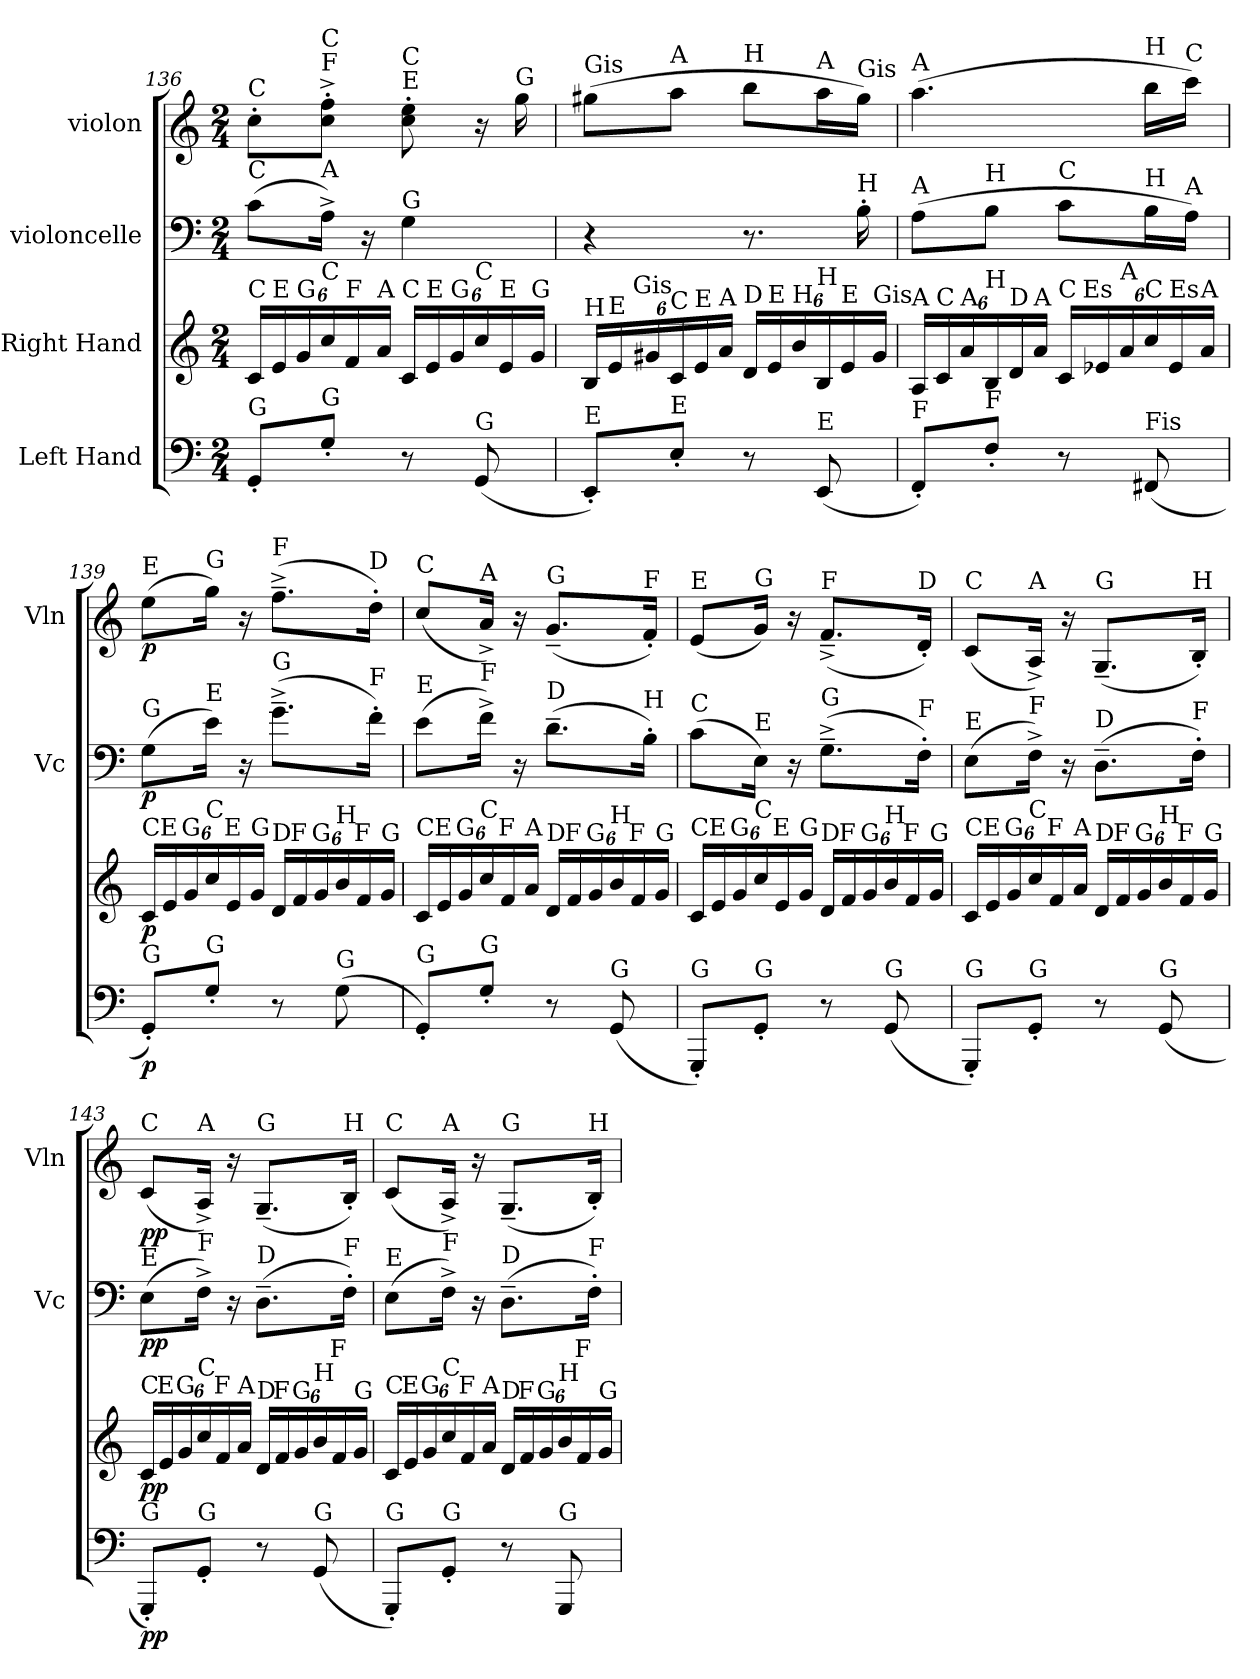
**kern	**dynam	**kern	**dynam	**kern	**dynam	**kern	**dynam
*part4	*part4	*part3	*part3	*part2	*part2	*part1	*part1
*staff4	*staff4	*staff3	*staff3	*staff2	*staff2	*staff1	*staff1
*I"Left Hand	*	*I"Right Hand	*	*I"violoncelle	*	*I"violon	*
*	*	*	*	*I'Vc	*	*I'Vln	*
*clefF4	*	*clefG2	*	*clefF4	*	*clefG2	*
*k[]	*	*k[]	*	*k[]	*	*k[]	*
*M2/4	*	*M2/4	*	*M2/4	*	*M2/4	*
*	*	*Xbrackettup	*	*	*	*	*
=136	=136	=136	=136	=136	=136	=136	=136
!	!	!	!	!	!	!LO:TX:a:t=C	!
!	!	!	!	!LO:TX:a:t=C	!	!	!
!	!	!LO:TX:a:t=C	!	!	!	!	!
!LO:TX:a:t=G	!	!	!	!	!	!	!
8GG'/L	.	24c/LL	.	(>8c\L	.	8cc'\L	.
!	!	!LO:TX:a:t=E	!	!	!	!	!
.	.	24e/	.	.	.	.	.
!	!	!LO:TX:a:t=G	!	!	!	!	!
.	.	24g/	.	.	.	.	.
!	!	!	!	!	!	!LO:TX:a:t=F	!
!	!	!	!	!	!	!LO:TX:a:t=C	!
!	!	!	!	!LO:TX:a:t=A	!	!	!
!	!	!LO:TX:a:t=C	!	!	!	!	!
!LO:TX:a:t=G	!	!	!	!	!	!	!
8G'/J	.	24cc/	.	16A^\Jk)	.	8cc\'^ 8ff\'^J	.
!	!	!LO:TX:a:t=F	!	!	!	!	!
.	.	24f/	.	.	.	.	.
.	.	.	.	16r	.	.	.
!	!	!LO:TX:a:t=A	!	!	!	!	!
.	.	24a/JJ	.	.	.	.	.
!	!	!	!	!	!	!LO:TX:a:t=E	!
!	!	!	!	!	!	!LO:TX:a:t=C	!
!	!	!	!	!LO:TX:a:t=G	!	!	!
!	!	!LO:TX:a:t=C	!	!	!	!	!
8r	.	24c/LL	.	4G\	.	8cc\' 8ee\'	.
!	!	!LO:TX:a:t=E	!	!	!	!	!
.	.	24e/	.	.	.	.	.
!	!	!LO:TX:a:t=G	!	!	!	!	!
.	.	24g/	.	.	.	.	.
!	!	!LO:TX:a:t=C	!	!	!	!	!
!LO:TX:a:t=G	!	!	!	!	!	!	!
(<8GG/	.	24cc/	.	.	.	16r	.
!	!	!LO:TX:a:t=E	!	!	!	!	!
.	.	24e/	.	.	.	.	.
!	!	!	!	!	!	!LO:TX:a:t=G	!
.	.	.	.	.	.	16gg\	.
!	!	!LO:TX:a:t=G	!	!	!	!	!
.	.	24g/JJ	.	.	.	.	.
=137	=137	=137	=137	=137	=137	=137	=137
!	!	!	!	!	!	!LO:TX:a:t=Gis	!
!	!	!LO:TX:a:t=H	!	!	!	!	!
!LO:TX:a:t=E	!	!	!	!	!	!	!
8EE'/L)	.	24B/LL	.	4r	.	(>8gg#X\L	.
!	!	!LO:TX:a:t=E	!	!	!	!	!
.	.	24e/	.	.	.	.	.
!	!	!LO:TX:a:t=Gis	!	!	!	!	!
.	.	24g#X/	.	.	.	.	.
!	!	!	!	!	!	!LO:TX:a:t=A	!
!	!	!LO:TX:a:t=C	!	!	!	!	!
!LO:TX:a:t=E	!	!	!	!	!	!	!
8E'/J	.	24c/	.	.	.	8aa\J	.
!	!	!LO:TX:a:t=E	!	!	!	!	!
.	.	24e/	.	.	.	.	.
!	!	!LO:TX:a:t=A	!	!	!	!	!
.	.	24a/JJ	.	.	.	.	.
!	!	!	!	!	!	!LO:TX:a:t=H	!
!	!	!LO:TX:a:t=D	!	!	!	!	!
8r	.	24d/LL	.	8.r	.	8bb\L	.
!	!	!LO:TX:a:t=E	!	!	!	!	!
.	.	24e/	.	.	.	.	.
!	!	!LO:TX:a:t=H	!	!	!	!	!
.	.	24b/	.	.	.	.	.
!	!	!	!	!	!	!LO:TX:a:t=A	!
!	!	!LO:TX:a:t=H	!	!	!	!	!
!LO:TX:a:t=E	!	!	!	!	!	!	!
(<8EE/	.	24B/	.	.	.	16aa\L	.
!	!	!LO:TX:a:t=E	!	!	!	!	!
.	.	24e/	.	.	.	.	.
!	!	!	!	!	!	!LO:TX:a:t=Gis	!
!	!	!	!	!LO:TX:a:t=H	!	!	!
.	.	.	.	16B'\	.	16gg#\JJ)	.
!	!	!LO:TX:a:t=Gis	!	!	!	!	!
.	.	24g#/JJ	.	.	.	.	.
!!LO:LB:g=z
=138	=138	=138	=138	=138	=138	=138	=138
!	!	!	!	!	!	!LO:TX:a:t=A	!
!	!	!	!	!LO:TX:a:t=A	!	!	!
!	!	!LO:TX:a:t=A	!	!	!	!	!
!LO:TX:a:t=F	!	!	!	!	!	!	!
8FF'/L)	.	24A/LL	.	(>8A\L	.	(>4.aa\	.
!	!	!LO:TX:a:t=C	!	!	!	!	!
.	.	24c/	.	.	.	.	.
!	!	!LO:TX:a:t=A	!	!	!	!	!
.	.	24a/	.	.	.	.	.
!	!	!	!	!LO:TX:a:t=H	!	!	!
!	!	!LO:TX:a:t=H	!	!	!	!	!
!LO:TX:a:t=F	!	!	!	!	!	!	!
8F'/J	.	24B/	.	8B\J	.	.	.
!	!	!LO:TX:a:t=D	!	!	!	!	!
.	.	24d/	.	.	.	.	.
!	!	!LO:TX:a:t=A	!	!	!	!	!
.	.	24a/JJ	.	.	.	.	.
!	!	!	!	!LO:TX:a:t=C	!	!	!
!	!	!LO:TX:a:t=C	!	!	!	!	!
8r	.	24c/LL	.	8c\L	.	.	.
!	!	!LO:TX:a:t=Es	!	!	!	!	!
.	.	24e-X/	.	.	.	.	.
!	!	!LO:TX:a:t=A	!	!	!	!	!
.	.	24a/	.	.	.	.	.
!	!	!	!	!	!	!LO:TX:a:t=H	!
!	!	!	!	!LO:TX:a:t=H	!	!	!
!	!	!LO:TX:a:t=C	!	!	!	!	!
!LO:TX:a:t=Fis	!	!	!	!	!	!	!
(<8FF#X/	.	24cc/	.	16B\L	.	16bb\LL	.
!	!	!LO:TX:a:t=Es	!	!	!	!	!
.	.	24e-/	.	.	.	.	.
!	!	!	!	!	!	!LO:TX:a:t=C	!
!	!	!	!	!LO:TX:a:t=A	!	!	!
.	.	.	.	16A\JJ)	.	16ccc\JJ)	.
!	!	!LO:TX:a:t=A	!	!	!	!	!
.	.	24a/JJ	.	.	.	.	.
=139	=139	=139	=139	=139	=139	=139	=139
!	!	!	!	!	!	!LO:TX:a:t=E	!
!	!	!	!	!LO:TX:a:t=G	!	!	!
!	!	!LO:TX:a:t=C	!	!	!	!	!
!LO:TX:a:t=G	!	!	!	!	!	!	!
!	!LO:DY:b	!	!LO:DY:b	!	!LO:DY:b	!	!LO:DY:b
8GG'/L)	p	24c/LL	p	(>8G\L	p	(>8ee\L	p
!	!	!LO:TX:a:t=E	!	!	!	!	!
.	.	24e/	.	.	.	.	.
!	!	!LO:TX:a:t=G	!	!	!	!	!
.	.	24g/	.	.	.	.	.
!	!	!	!	!	!	!LO:TX:a:t=G	!
!	!	!	!	!LO:TX:a:t=E	!	!	!
!	!	!LO:TX:a:t=C	!	!	!	!	!
!LO:TX:a:t=G	!	!	!	!	!	!	!
8G'/J	.	24cc/	.	16e\Jk)	.	16gg\Jk)	.
!	!	!LO:TX:a:t=E	!	!	!	!	!
.	.	24e/	.	.	.	.	.
.	.	.	.	16r	.	16r	.
!	!	!LO:TX:a:t=G	!	!	!	!	!
.	.	24g/JJ	.	.	.	.	.
!	!	!	!	!	!	!LO:TX:a:t=F	!
!	!	!	!	!LO:TX:a:t=G	!	!	!
!	!	!LO:TX:a:t=D	!	!	!	!	!
8r	.	24d/LL	.	(>8.g~^\L	.	(>8.ff~^\L	.
!	!	!LO:TX:a:t=F	!	!	!	!	!
.	.	24f/	.	.	.	.	.
!	!	!LO:TX:a:t=G	!	!	!	!	!
.	.	24g/	.	.	.	.	.
!	!	!LO:TX:a:t=H	!	!	!	!	!
!LO:TX:a:t=G	!	!	!	!	!	!	!
(>8G\	.	24b/	.	.	.	.	.
!	!	!LO:TX:a:t=F	!	!	!	!	!
.	.	24f/	.	.	.	.	.
!	!	!	!	!	!	!LO:TX:a:t=D	!
!	!	!	!	!LO:TX:a:t=F	!	!	!
.	.	.	.	16f'\Jk)	.	16dd'\Jk)	.
!	!	!LO:TX:a:t=G	!	!	!	!	!
.	.	24g/JJ	.	.	.	.	.
=140	=140	=140	=140	=140	=140	=140	=140
!	!	!	!	!	!	!LO:TX:a:t=C	!
!	!	!	!	!LO:TX:a:t=E	!	!	!
!	!	!LO:TX:a:t=C	!	!	!	!	!
!LO:TX:a:t=G	!	!	!	!	!	!	!
8GG'/L)	.	24c/LL	.	(>8e\L	.	(<8cc/L	.
!	!	!LO:TX:a:t=E	!	!	!	!	!
.	.	24e/	.	.	.	.	.
!	!	!LO:TX:a:t=G	!	!	!	!	!
.	.	24g/	.	.	.	.	.
!	!	!	!	!	!	!LO:TX:a:t=A	!
!	!	!	!	!LO:TX:a:t=F	!	!	!
!	!	!LO:TX:a:t=C	!	!	!	!	!
!LO:TX:a:t=G	!	!	!	!	!	!	!
8G'/J	.	24cc/	.	16f^\Jk)	.	16a^/Jk)	.
!	!	!LO:TX:a:t=F	!	!	!	!	!
.	.	24f/	.	.	.	.	.
.	.	.	.	16r	.	16r	.
!	!	!LO:TX:a:t=A	!	!	!	!	!
.	.	24a/JJ	.	.	.	.	.
!	!	!	!	!	!	!LO:TX:a:t=G	!
!	!	!	!	!LO:TX:a:t=D	!	!	!
!	!	!LO:TX:a:t=D	!	!	!	!	!
8r	.	24d/LL	.	(>8.d~\L	.	(<8.g~/L	.
!	!	!LO:TX:a:t=F	!	!	!	!	!
.	.	24f/	.	.	.	.	.
!	!	!LO:TX:a:t=G	!	!	!	!	!
.	.	24g/	.	.	.	.	.
!	!	!LO:TX:a:t=H	!	!	!	!	!
!LO:TX:a:t=G	!	!	!	!	!	!	!
(<8GG/	.	24b/	.	.	.	.	.
!	!	!LO:TX:a:t=F	!	!	!	!	!
.	.	24f/	.	.	.	.	.
!	!	!	!	!	!	!LO:TX:a:t=F	!
!	!	!	!	!LO:TX:a:t=H	!	!	!
.	.	.	.	16B'\Jk)	.	16f'/Jk)	.
!	!	!LO:TX:a:t=G	!	!	!	!	!
.	.	24g/JJ	.	.	.	.	.
!!LO:PB:g=z
=141	=141	=141	=141	=141	=141	=141	=141
!	!	!	!	!	!	!LO:TX:a:t=E	!
!	!	!	!	!LO:TX:a:t=C	!	!	!
!	!	!LO:TX:a:t=C	!	!	!	!	!
!LO:TX:a:t=G	!	!	!	!	!	!	!
8GGG'/L)	.	24c/LL	.	(>8c\L	.	(<8e/L	.
!	!	!LO:TX:a:t=E	!	!	!	!	!
.	.	24e/	.	.	.	.	.
!	!	!LO:TX:a:t=G	!	!	!	!	!
.	.	24g/	.	.	.	.	.
!	!	!	!	!	!	!LO:TX:a:t=G	!
!	!	!	!	!LO:TX:a:t=E	!	!	!
!	!	!LO:TX:a:t=C	!	!	!	!	!
!LO:TX:a:t=G	!	!	!	!	!	!	!
8GG'/J	.	24cc/	.	16E\Jk)	.	16g/Jk)	.
!	!	!LO:TX:a:t=E	!	!	!	!	!
.	.	24e/	.	.	.	.	.
.	.	.	.	16r	.	16r	.
!	!	!LO:TX:a:t=G	!	!	!	!	!
.	.	24g/JJ	.	.	.	.	.
!	!	!	!	!	!	!LO:TX:a:t=F	!
!	!	!	!	!LO:TX:a:t=G	!	!	!
!	!	!LO:TX:a:t=D	!	!	!	!	!
8r	.	24d/LL	.	(>8.G~^\L	.	(<8.f~^/L	.
!	!	!LO:TX:a:t=F	!	!	!	!	!
.	.	24f/	.	.	.	.	.
!	!	!LO:TX:a:t=G	!	!	!	!	!
.	.	24g/	.	.	.	.	.
!	!	!LO:TX:a:t=H	!	!	!	!	!
!LO:TX:a:t=G	!	!	!	!	!	!	!
(<8GG/	.	24b/	.	.	.	.	.
!	!	!LO:TX:a:t=F	!	!	!	!	!
.	.	24f/	.	.	.	.	.
!	!	!	!	!	!	!LO:TX:a:t=D	!
!	!	!	!	!LO:TX:a:t=F	!	!	!
.	.	.	.	16F'\Jk)	.	16d'/Jk)	.
!	!	!LO:TX:a:t=G	!	!	!	!	!
.	.	24g/JJ	.	.	.	.	.
=142	=142	=142	=142	=142	=142	=142	=142
!	!	!	!	!	!	!LO:TX:a:t=C	!
!	!	!	!	!LO:TX:a:t=E	!	!	!
!	!	!LO:TX:a:t=C	!	!	!	!	!
!LO:TX:a:t=G	!	!	!	!	!	!	!
8GGG'/L)	.	24c/LL	.	(>8E\L	.	(<8c/L	.
!	!	!LO:TX:a:t=E	!	!	!	!	!
.	.	24e/	.	.	.	.	.
!	!	!LO:TX:a:t=G	!	!	!	!	!
.	.	24g/	.	.	.	.	.
!	!	!	!	!	!	!LO:TX:a:t=A	!
!	!	!	!	!LO:TX:a:t=F	!	!	!
!	!	!LO:TX:a:t=C	!	!	!	!	!
!LO:TX:a:t=G	!	!	!	!	!	!	!
8GG'/J	.	24cc/	.	16F^\Jk)	.	16A^/Jk)	.
!	!	!LO:TX:a:t=F	!	!	!	!	!
.	.	24f/	.	.	.	.	.
.	.	.	.	16r	.	16r	.
!	!	!LO:TX:a:t=A	!	!	!	!	!
.	.	24a/JJ	.	.	.	.	.
!	!	!	!	!	!	!LO:TX:a:t=G	!
!	!	!	!	!LO:TX:a:t=D	!	!	!
!	!	!LO:TX:a:t=D	!	!	!	!	!
8r	.	24d/LL	.	(>8.D~\L	.	(<8.G~/L	.
!	!	!LO:TX:a:t=F	!	!	!	!	!
.	.	24f/	.	.	.	.	.
!	!	!LO:TX:a:t=G	!	!	!	!	!
.	.	24g/	.	.	.	.	.
!	!	!LO:TX:a:t=H	!	!	!	!	!
!LO:TX:a:t=G	!	!	!	!	!	!	!
(<8GG/	.	24b/	.	.	.	.	.
!	!	!LO:TX:a:t=F	!	!	!	!	!
.	.	24f/	.	.	.	.	.
!	!	!	!	!	!	!LO:TX:a:t=H	!
!	!	!	!	!LO:TX:a:t=F	!	!	!
.	.	.	.	16F'\Jk)	.	16B'/Jk)	.
!	!	!LO:TX:a:t=G	!	!	!	!	!
.	.	24g/JJ	.	.	.	.	.
=143	=143	=143	=143	=143	=143	=143	=143
!	!	!	!	!	!	!LO:TX:a:t=C	!
!	!	!	!	!LO:TX:a:t=E	!	!	!
!	!	!LO:TX:a:t=C	!	!	!	!	!
!LO:TX:a:t=G	!	!	!	!	!	!	!
!	!LO:DY:b	!	!LO:DY:b	!	!LO:DY:b	!	!LO:DY:b
8GGG'/L)	pp	24c/LL	pp	(>8E\L	pp	(<8c/L	pp
!	!	!LO:TX:a:t=E	!	!	!	!	!
.	.	24e/	.	.	.	.	.
!	!	!LO:TX:a:t=G	!	!	!	!	!
.	.	24g/	.	.	.	.	.
!	!	!	!	!	!	!LO:TX:a:t=A	!
!	!	!	!	!LO:TX:a:t=F	!	!	!
!	!	!LO:TX:a:t=C	!	!	!	!	!
!LO:TX:a:t=G	!	!	!	!	!	!	!
8GG'/J	.	24cc/	.	16F^\Jk)	.	16A^/Jk)	.
!	!	!LO:TX:a:t=F	!	!	!	!	!
.	.	24f/	.	.	.	.	.
.	.	.	.	16r	.	16r	.
!	!	!LO:TX:a:t=A	!	!	!	!	!
.	.	24a/JJ	.	.	.	.	.
!	!	!	!	!	!	!LO:TX:a:t=G	!
!	!	!	!	!LO:TX:a:t=D	!	!	!
!	!	!LO:TX:a:t=D	!	!	!	!	!
8r	.	24d/LL	.	(>8.D~\L	.	(<8.G~/L	.
!	!	!LO:TX:a:t=F	!	!	!	!	!
.	.	24f/	.	.	.	.	.
!	!	!LO:TX:a:t=G	!	!	!	!	!
.	.	24g/	.	.	.	.	.
!	!	!LO:TX:a:t=H	!	!	!	!	!
!LO:TX:a:t=G	!	!	!	!	!	!	!
(<8GG/	.	24b/	.	.	.	.	.
!	!	!LO:TX:a:t=F	!	!	!	!	!
.	.	24f/	.	.	.	.	.
!	!	!	!	!	!	!LO:TX:a:t=H	!
!	!	!	!	!LO:TX:a:t=F	!	!	!
.	.	.	.	16F'\Jk)	.	16B'/Jk)	.
!	!	!LO:TX:a:t=G	!	!	!	!	!
.	.	24g/JJ	.	.	.	.	.
!!LO:LB:g=z
=144	=144	=144	=144	=144	=144	=144	=144
!	!	!	!	!	!	!LO:TX:a:t=C	!
!	!	!	!	!LO:TX:a:t=E	!	!	!
!	!	!LO:TX:a:t=C	!	!	!	!	!
!LO:TX:a:t=G	!	!	!	!	!	!	!
8GGG'/L)	.	24c/LL	.	(>8E\L	.	(<8c/L	.
!	!	!LO:TX:a:t=E	!	!	!	!	!
.	.	24e/	.	.	.	.	.
!	!	!LO:TX:a:t=G	!	!	!	!	!
.	.	24g/	.	.	.	.	.
!	!	!	!	!	!	!LO:TX:a:t=A	!
!	!	!	!	!LO:TX:a:t=F	!	!	!
!	!	!LO:TX:a:t=C	!	!	!	!	!
!LO:TX:a:t=G	!	!	!	!	!	!	!
8GG'/J	.	24cc/	.	16F^\Jk)	.	16A^/Jk)	.
!	!	!LO:TX:a:t=F	!	!	!	!	!
.	.	24f/	.	.	.	.	.
.	.	.	.	16r	.	16r	.
!	!	!LO:TX:a:t=A	!	!	!	!	!
.	.	24a/JJ	.	.	.	.	.
!	!	!	!	!	!	!LO:TX:a:t=G	!
!	!	!	!	!LO:TX:a:t=D	!	!	!
!	!	!LO:TX:a:t=D	!	!	!	!	!
8r	.	24d/LL	.	(>8.D~\L	.	(<8.G~/L	.
!	!	!LO:TX:a:t=F	!	!	!	!	!
.	.	24f/	.	.	.	.	.
!	!	!LO:TX:a:t=G	!	!	!	!	!
.	.	24g/	.	.	.	.	.
!	!	!LO:TX:a:t=H	!	!	!	!	!
!LO:TX:a:t=G	!	!	!	!	!	!	!
8GGG/	.	24b/	.	.	.	.	.
!	!	!LO:TX:a:t=F	!	!	!	!	!
.	.	24f/	.	.	.	.	.
!	!	!	!	!	!	!LO:TX:a:t=H	!
!	!	!	!	!LO:TX:a:t=F	!	!	!
.	.	.	.	16F'\Jk)	.	16B'/Jk)	.
!	!	!LO:TX:a:t=G	!	!	!	!	!
.	.	24g/JJ	.	.	.	.	.
=	=	=	=	=	=	=	=
*-	*-	*-	*-	*-	*-	*-	*-
